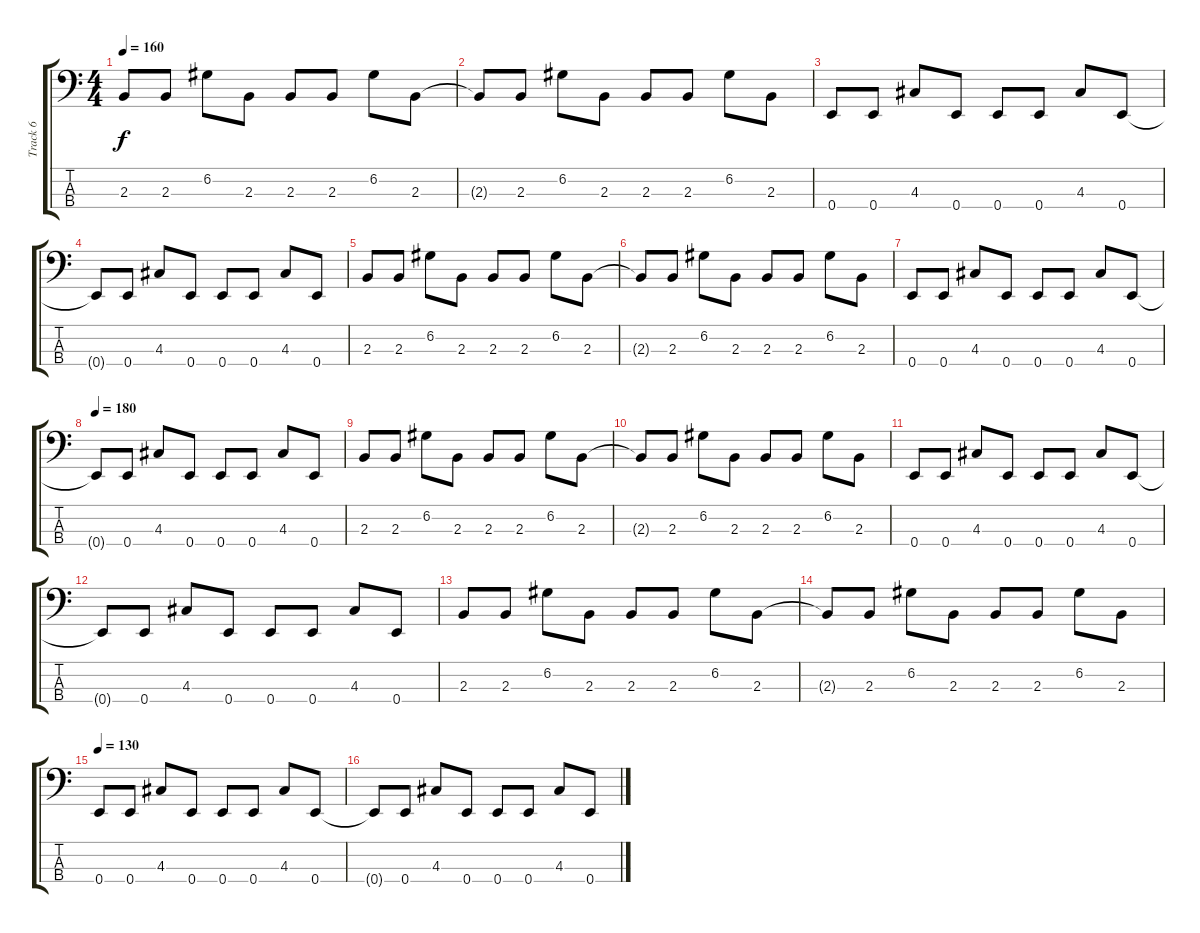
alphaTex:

\track ("Track 6" "Track 6") {instrument electricbasspick}
\staff {score tabs}
\tuning (G2 D2 A1 E1) {hide}
\ts (4 4)
\tempo 160
\clef f4
\ks c
2.3.8{dy f} 2.3.8 6.2.8 2.3.8 2.3.8 2.3.8 6.2.8 2.3.8 |
2.3{t}.8 2.3.8 6.2.8 2.3.8 2.3.8 2.3.8 6.2.8 2.3.8 |
0.4.8 0.4.8 4.3.8 0.4.8 0.4.8 0.4.8 4.3.8 0.4.8 |
0.4{t}.8 0.4.8 4.3.8 0.4.8 0.4.8 0.4.8 4.3.8 0.4.8 |
2.3.8 2.3.8 6.2.8 2.3.8 2.3.8 2.3.8 6.2.8 2.3.8 |
2.3{t}.8 2.3.8 6.2.8 2.3.8 2.3.8 2.3.8 6.2.8 2.3.8 |
0.4.8 0.4.8 4.3.8 0.4.8 0.4.8 0.4.8 4.3.8 0.4.8 |
\tempo 180
0.4{t}.8 0.4.8 4.3.8 0.4.8 0.4.8 0.4.8 4.3.8 0.4.8 |
2.3.8 2.3.8 6.2.8 2.3.8 2.3.8 2.3.8 6.2.8 2.3.8 |
2.3{t}.8 2.3.8 6.2.8 2.3.8 2.3.8 2.3.8 6.2.8 2.3.8 |
0.4.8 0.4.8 4.3.8 0.4.8 0.4.8 0.4.8 4.3.8 0.4.8 |
0.4{t}.8 0.4.8 4.3.8 0.4.8 0.4.8 0.4.8 4.3.8 0.4.8 |
2.3.8 2.3.8 6.2.8 2.3.8 2.3.8 2.3.8 6.2.8 2.3.8 |
2.3{t}.8 2.3.8 6.2.8 2.3.8 2.3.8 2.3.8 6.2.8 2.3.8 |
\tempo 130
0.4.8 0.4.8 4.3.8 0.4.8 0.4.8 0.4.8 4.3.8 0.4.8 |
0.4{t}.8 0.4.8 4.3.8 0.4.8 0.4.8 0.4.8 4.3.8 0.4.8
